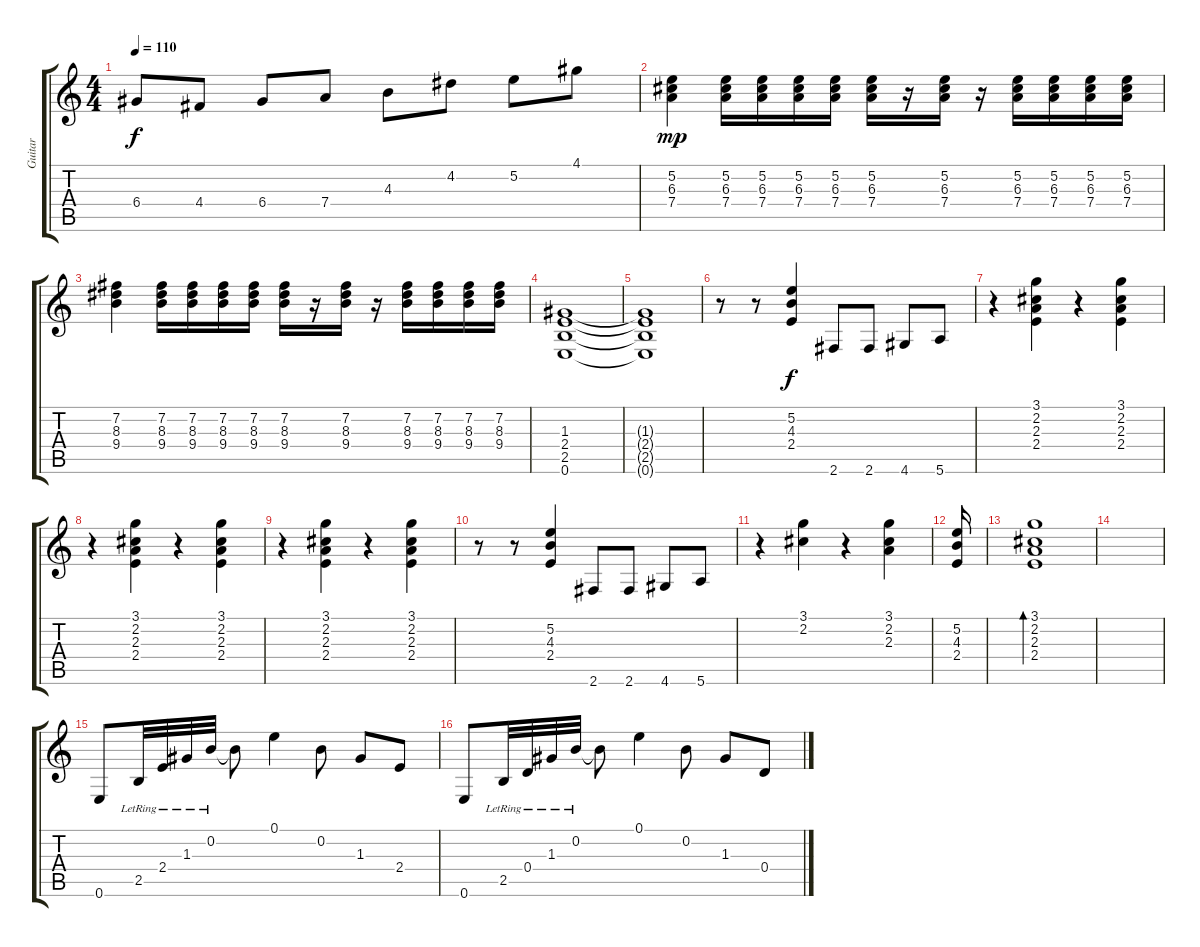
\track ("Guitar" "Guitar") {instrument acousticguitarsteel}
\staff {score tabs}
\tuning (E4 B3 G3 D3 A2 E2) {hide}
\ts (4 4)
\tempo 110
\clef g2
\ks c
6.4.8{dy f} 4.4.8 6.4.8 7.4.8 4.3.8 4.2.8 5.2.8 4.1.8 |
(5.2 6.3 7.4).4{dy mp} (5.2 6.3 7.4).16 (5.2 6.3 7.4).16 (5.2 6.3 7.4).16 (5.2 6.3 7.4).16 (5.2 6.3 7.4).16 r.16 (5.2 6.3 7.4).16 r.16 (5.2 6.3 7.4).16 (5.2 6.3 7.4).16 (5.2 6.3 7.4).16 (5.2 6.3 7.4).16 |
(7.2 8.3 9.4).4 (7.2 8.3 9.4).16 (7.2 8.3 9.4).16 (7.2 8.3 9.4).16 (7.2 8.3 9.4).16 (7.2 8.3 9.4).16 r.16 (7.2 8.3 9.4).16 r.16 (7.2 8.3 9.4).16 (7.2 8.3 9.4).16 (7.2 8.3 9.4).16 (7.2 8.3 9.4).16 |
(1.3 2.4 2.5 0.6).1 |
(1.3{t} 2.4{t} 2.5{t} 0.6{t}).1 |
r.8 r.8{instrument distortionguitar} (5.2 4.3 2.4).4{dy f} 2.6.8 2.6.8 4.6.8 5.6.8 |
r.4 (3.1 2.2 2.3 2.4).4 r.4 (3.1 2.2 2.3 2.4).4 |
r.4 (3.1 2.2 2.3 2.4).4 r.4 (3.1 2.2 2.3 2.4).4 |
r.4 (3.1 2.2 2.3 2.4).4 r.4 (3.1 2.2 2.3 2.4).4 |
r.8 r.8{instrument distortionguitar} (5.2 4.3 2.4).4 2.6.8 2.6.8 4.6.8 5.6.8 |
r.4 (3.1 2.2).4 r.4 (3.1 2.2 2.3).4 |
(5.2 4.3 2.4).16 |
(3.1 2.2 2.3 2.4).1{bd 120} |
|
0.6.8{instrument acousticguitarsteel} 2.5{lr}.32 2.4{lr}.32 1.3{lr}.32 0.2{lr}.32 0.2{t}.8 0.1.4 0.2.8 1.3.8 2.4.8 |
0.6.8 2.5{lr}.32 0.4{lr}.32 1.3{lr}.32 0.2{lr}.32 0.2{t}.8 0.1.4 0.2.8 1.3.8 0.4.8
